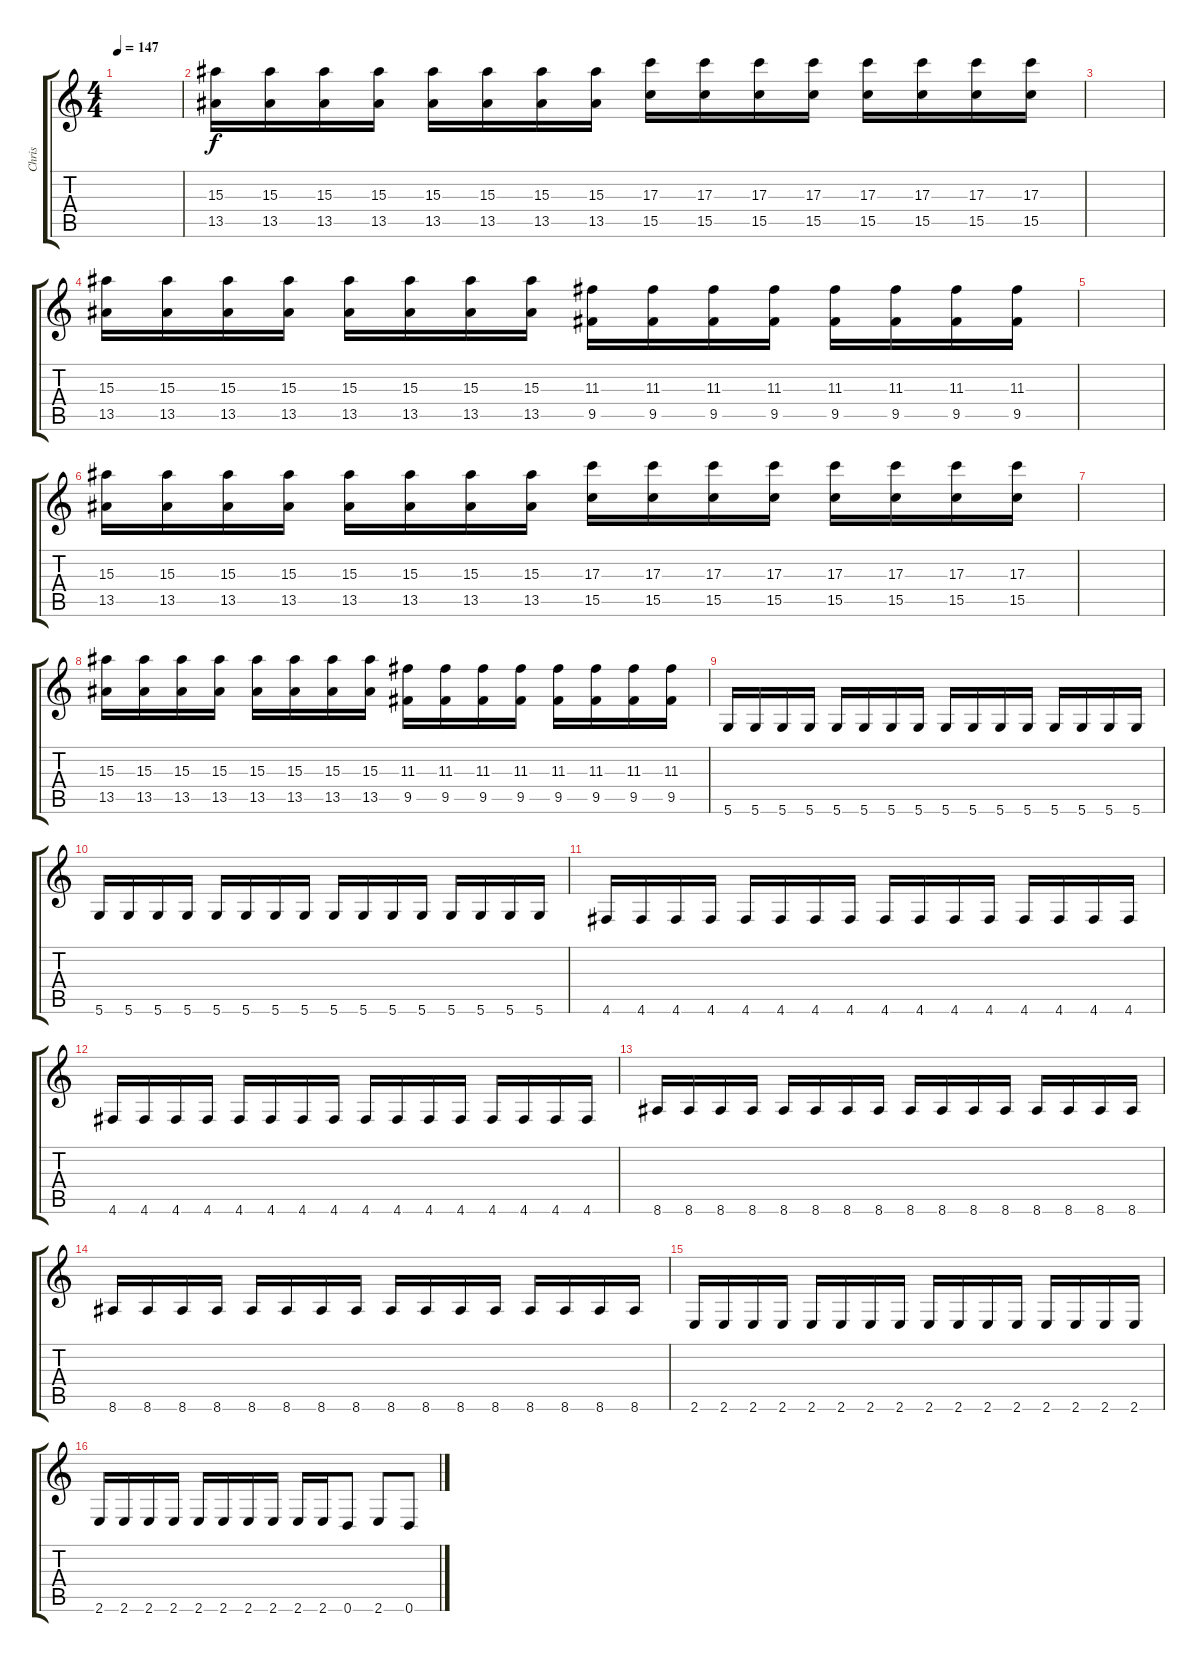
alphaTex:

\track ("Chris" "Chris") {instrument distortionguitar}
\staff {score tabs}
\tuning (E4 B3 G3 D3 A2 D2) {hide}
\ts (4 4)
\tempo 147
\clef g2
\ks c
|
(15.3 13.5).16 (15.3 13.5).16 (15.3 13.5).16 (15.3 13.5).16 (15.3 13.5).16 (15.3 13.5).16 (15.3 13.5).16 (15.3 13.5).16 (17.3 15.5).16 (17.3 15.5).16 (17.3 15.5).16 (17.3 15.5).16 (17.3 15.5).16 (17.3 15.5).16 (17.3 15.5).16 (17.3 15.5).16 |
|
(15.3 13.5).16 (15.3 13.5).16 (15.3 13.5).16 (15.3 13.5).16 (15.3 13.5).16 (15.3 13.5).16 (15.3 13.5).16 (15.3 13.5).16 (11.3 9.5).16 (11.3 9.5).16 (11.3 9.5).16 (11.3 9.5).16 (11.3 9.5).16 (11.3 9.5).16 (11.3 9.5).16 (11.3 9.5).16 |
|
(15.3 13.5).16 (15.3 13.5).16 (15.3 13.5).16 (15.3 13.5).16 (15.3 13.5).16 (15.3 13.5).16 (15.3 13.5).16 (15.3 13.5).16 (17.3 15.5).16 (17.3 15.5).16 (17.3 15.5).16 (17.3 15.5).16 (17.3 15.5).16 (17.3 15.5).16 (17.3 15.5).16 (17.3 15.5).16 |
|
(15.3 13.5).16 (15.3 13.5).16 (15.3 13.5).16 (15.3 13.5).16 (15.3 13.5).16 (15.3 13.5).16 (15.3 13.5).16 (15.3 13.5).16 (11.3 9.5).16 (11.3 9.5).16 (11.3 9.5).16 (11.3 9.5).16 (11.3 9.5).16 (11.3 9.5).16 (11.3 9.5).16 (11.3 9.5).16 |
5.6.16 5.6.16 5.6.16 5.6.16 5.6.16 5.6.16 5.6.16 5.6.16 5.6.16 5.6.16 5.6.16 5.6.16 5.6.16 5.6.16 5.6.16 5.6.16 |
5.6.16 5.6.16 5.6.16 5.6.16 5.6.16 5.6.16 5.6.16 5.6.16 5.6.16 5.6.16 5.6.16 5.6.16 5.6.16 5.6.16 5.6.16 5.6.16 |
4.6.16 4.6.16 4.6.16 4.6.16 4.6.16 4.6.16 4.6.16 4.6.16 4.6.16 4.6.16 4.6.16 4.6.16 4.6.16 4.6.16 4.6.16 4.6.16 |
4.6.16 4.6.16 4.6.16 4.6.16 4.6.16 4.6.16 4.6.16 4.6.16 4.6.16 4.6.16 4.6.16 4.6.16 4.6.16 4.6.16 4.6.16 4.6.16 |
8.6.16 8.6.16 8.6.16 8.6.16 8.6.16 8.6.16 8.6.16 8.6.16 8.6.16 8.6.16 8.6.16 8.6.16 8.6.16 8.6.16 8.6.16 8.6.16 |
8.6.16 8.6.16 8.6.16 8.6.16 8.6.16 8.6.16 8.6.16 8.6.16 8.6.16 8.6.16 8.6.16 8.6.16 8.6.16 8.6.16 8.6.16 8.6.16 |
2.6.16 2.6.16 2.6.16 2.6.16 2.6.16 2.6.16 2.6.16 2.6.16 2.6.16 2.6.16 2.6.16 2.6.16 2.6.16 2.6.16 2.6.16 2.6.16 |
2.6.16 2.6.16 2.6.16 2.6.16 2.6.16 2.6.16 2.6.16 2.6.16 2.6.16 2.6.16 0.6.8 2.6.8 0.6.8
